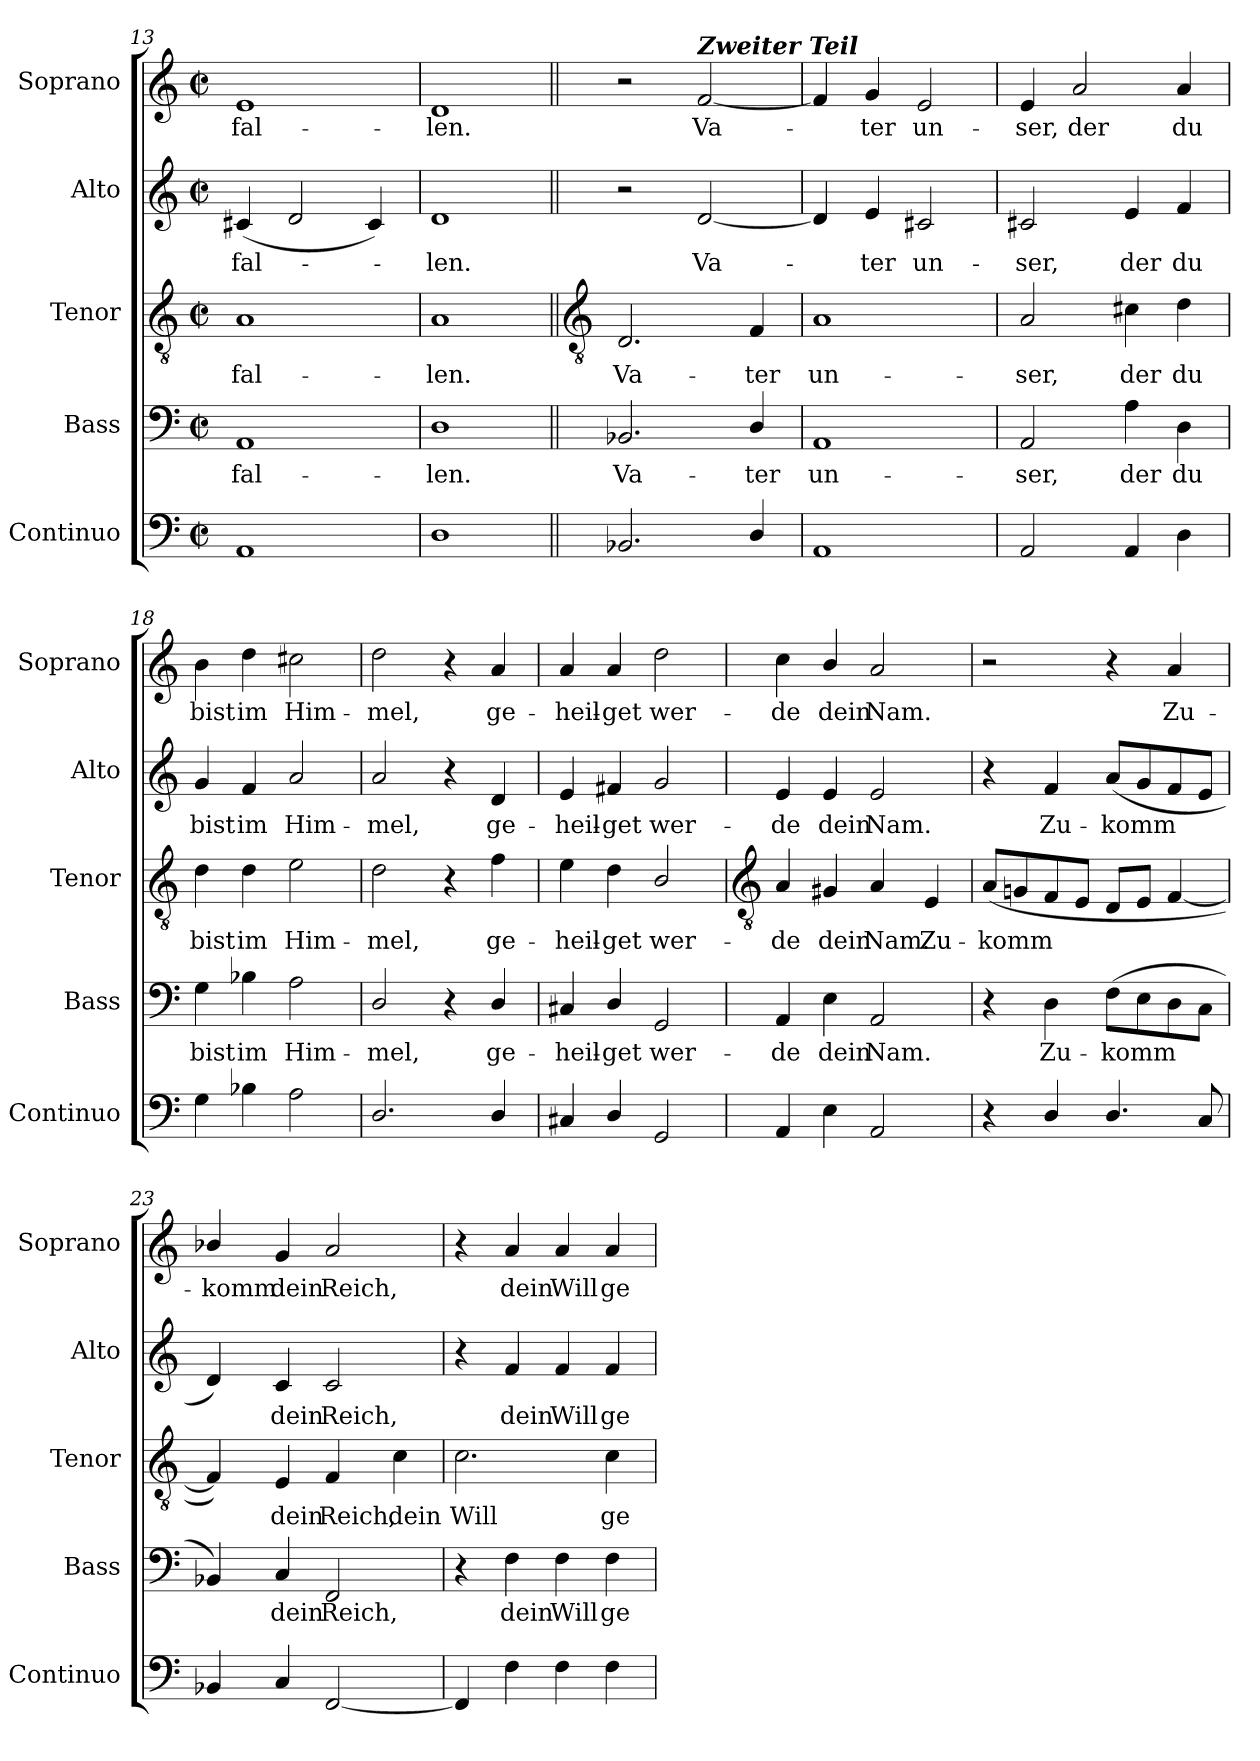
**kern	**kern	**text	**kern	**text	**kern	**text	**kern	**text
*part5	*part4	*part4	*part3	*part3	*part2	*part2	*part1	*part1
*staff5	*staff4	*staff4	*staff3	*staff3	*staff2	*staff2	*staff1	*staff1
*I"Continuo	*I"Bass	*	*I"Tenor	*	*I"Alto	*	*I"Soprano	*
*I'Continuo	*I'Bass	*	*I'Tenor	*	*I'Alto	*	*I'Soprano	*
*clefF4	*clefF4	*	*clefGv2	*	*clefG2	*	*clefG2	*
*k[]	*k[]	*	*k[]	*	*k[]	*	*k[]	*
*C:	*C:	*	*C:	*	*C:	*	*C:	*
*M2/2	*M2/2	*	*M2/2	*	*M2/2	*	*M2/2	*
*met(c|)	*met(c|)	*	*met(c|)	*	*met(c|)	*	*met(c|)	*
=13	=13	=13	=13	=13	=13	=13	=13	=13
!	!	!LO:LY:b	!	!LO:LY:b	!	!LO:LY:b	!	!LO:LY:b
1AA	1AA	-fal-	1A	-fal-	(<4c#X	-fal-	1e	-fal-
.	.	.	.	.	2d	.	.	.
.	.	.	.	.	4c#)	.	.	.
=14	=14	=14	=14	=14	=14	=14	=14	=14
!	!	!LO:LY:b	!	!LO:LY:b	!	!LO:LY:b	!	!LO:LY:b
1D	1D	-len.	1A	-len.	1d	len.	1d	-len.
!!LO:LB:g=z
=15||	=15||	=15||	=15||	=15||	=15||	=15||	=15||	=15||
*	*	*	*clefGv2	*	*	*	*	*
!	!	!LO:LY:b	!	!LO:LY:b	!	!	!	!
2.BB-X	2.BB-X	Va-	2.D	Va-	2r	.	2r	.
!	!	!	!	!	!	!	!LO:TX:a:Bi:t=Zweiter Teil	!
!	!	!	!	!	!	!LO:LY:b	!	!LO:LY:b
.	.	.	.	.	[2d	Va-	[2f	Va-
!	!	!LO:LY:b	!	!LO:LY:b	!	!	!	!
4D/	4D/	-ter	4F	-ter	.	.	.	.
=16	=16	=16	=16	=16	=16	=16	=16	=16
!	!	!LO:LY:b	!	!LO:LY:b	!	!	!	!
1AA	1AA	un-	1A	un-	4d]	.	4f]	.
!	!	!	!	!	!	!LO:LY:b	!	!LO:LY:b
.	.	.	.	.	4e	ter	4g	ter
!	!	!	!	!	!	!LO:LY:b	!	!LO:LY:b
.	.	.	.	.	2c#X	un-	2e	un-
=17	=17	=17	=17	=17	=17	=17	=17	=17
!	!	!LO:LY:b	!	!LO:LY:b	!	!LO:LY:b	!	!LO:LY:b
2AA	2AA	-ser,	2A	-ser,	2c#X	-ser,	4e	-ser,
!	!	!	!	!	!	!	!	!LO:LY:b
.	.	.	.	.	.	.	2a	der
!	!	!LO:LY:b	!	!LO:LY:b	!	!LO:LY:b	!	!
4AA	4A	der	4c#X	der	4e	der	.	.
!	!	!LO:LY:b	!	!LO:LY:b	!	!LO:LY:b	!	!LO:LY:b
4D	4D	du	4d	du	4f	du	4a	du
=18	=18	=18	=18	=18	=18	=18	=18	=18
!	!	!LO:LY:b	!	!LO:LY:b	!	!LO:LY:b	!	!LO:LY:b
4G	4G	bist	4d	bist	4g	bist	4b	bist
!	!	!LO:LY:b	!	!LO:LY:b	!	!LO:LY:b	!	!LO:LY:b
4B-X	4B-X	im	4d	im	4f	im	4dd	im
!	!	!LO:LY:b	!	!LO:LY:b	!	!LO:LY:b	!	!LO:LY:b
2A	2A	Him-	2e	Him-	2a	Him-	2cc#X	Him-
=19	=19	=19	=19	=19	=19	=19	=19	=19
!	!	!LO:LY:b	!	!LO:LY:b	!	!LO:LY:b	!	!LO:LY:b
2.D/	2D/	-mel,	2d	-mel,	2a	-mel,	2dd	-mel,
.	4r	.	4r	.	4r	.	4r	.
!	!	!LO:LY:b	!	!LO:LY:b	!	!LO:LY:b	!	!LO:LY:b
4D/	4D/	ge-	4f	ge-	4d	ge-	4a	ge-
=20	=20	=20	=20	=20	=20	=20	=20	=20
!	!	!LO:LY:b	!	!LO:LY:b	!	!LO:LY:b	!	!LO:LY:b
4C#X	4C#X	-heil-	4e	-heil-	4e	-heil-	4a	-heil-
!	!	!LO:LY:b	!	!LO:LY:b	!	!LO:LY:b	!	!LO:LY:b
4D/	4D/	-get	4d	-get	4f#X	-get	4a	-get
!	!	!LO:LY:b	!	!LO:LY:b	!	!LO:LY:b	!	!LO:LY:b
2GG	2GG	wer-	2B/	wer-	2g	wer-	2dd	wer-
!!LO:LB:g=z
=21	=21	=21	=21	=21	=21	=21	=21	=21
*	*	*	*clefGv2	*	*	*	*	*
!	!	!LO:LY:b	!	!LO:LY:b	!	!LO:LY:b	!	!LO:LY:b
4AA	4AA	-de	4A	-de	4e	-de	4cc	-de
!	!	!LO:LY:b	!	!LO:LY:b	!	!LO:LY:b	!	!LO:LY:b
4E	4E	dein	4G#X	dein	4e	dein	4b/	dein
!	!	!LO:LY:b	!	!LO:LY:b	!	!LO:LY:b	!	!LO:LY:b
2AA	2AA	Nam.	4A	Nam.	2e	Nam.	2a	Nam.
!	!	!	!	!LO:LY:b	!	!	!	!
.	.	.	4E	Zu-	.	.	.	.
=22	=22	=22	=22	=22	=22	=22	=22	=22
!	!	!	!	!LO:LY:b	!	!	!	!
4r	4r	.	(<8AL	-komm	4r	.	2r	.
.	.	.	8Gn	.	.	.	.	.
!	!	!LO:LY:b	!	!	!	!LO:LY:b	!	!
4D/	4D	Zu-	8F	.	4f	Zu-	.	.
.	.	.	8EJ	.	.	.	.	.
!	!	!LO:LY:b	!	!	!	!LO:LY:b	!	!
4.D/	(>8FL	-komm	8DL	.	(<8aL	-komm	4r	.
.	8E	.	8EJ	.	8g	.	.	.
!	!	!	!	!	!	!	!	!LO:LY:b
.	8D	.	[4F	.	8f	.	4a	Zu-
8C	8CJ	.	.	.	8eJ	.	.	.
=23	=23	=23	=23	=23	=23	=23	=23	=23
!	!	!	!	!	!	!	!	!LO:LY:b
4BB-X	4BB-X)	.	4F])	.	4d)	.	4b-X/	-komm
!	!	!LO:LY:b	!	!LO:LY:b	!	!LO:LY:b	!	!LO:LY:b
4C	4C	dein	4E	dein	4c	dein	4g	dein
!	!	!LO:LY:b	!	!LO:LY:b	!	!LO:LY:b	!	!LO:LY:b
[2FF	2FF	Reich,	4F	Reich,	2c	Reich,	2a	Reich,
!	!	!	!	!LO:LY:b	!	!	!	!
.	.	.	4c	dein	.	.	.	.
=24	=24	=24	=24	=24	=24	=24	=24	=24
!	!	!	!	!LO:LY:b	!	!	!	!
4FF]	4r	.	2.c	Will	4r	.	4r	.
!	!	!LO:LY:b	!	!	!	!LO:LY:b	!	!LO:LY:b
4F	4F	dein	.	.	4f	dein	4a	dein
!	!	!LO:LY:b	!	!	!	!LO:LY:b	!	!LO:LY:b
4F	4F	Will	.	.	4f	Will	4a	Will
!	!	!LO:LY:b	!	!LO:LY:b	!	!LO:LY:b	!	!LO:LY:b
4F	4F	ge-	4c	ge-	4f	ge-	4a	ge-
=	=	=	=	=	=	=	=	=
*-	*-	*-	*-	*-	*-	*-	*-	*-
